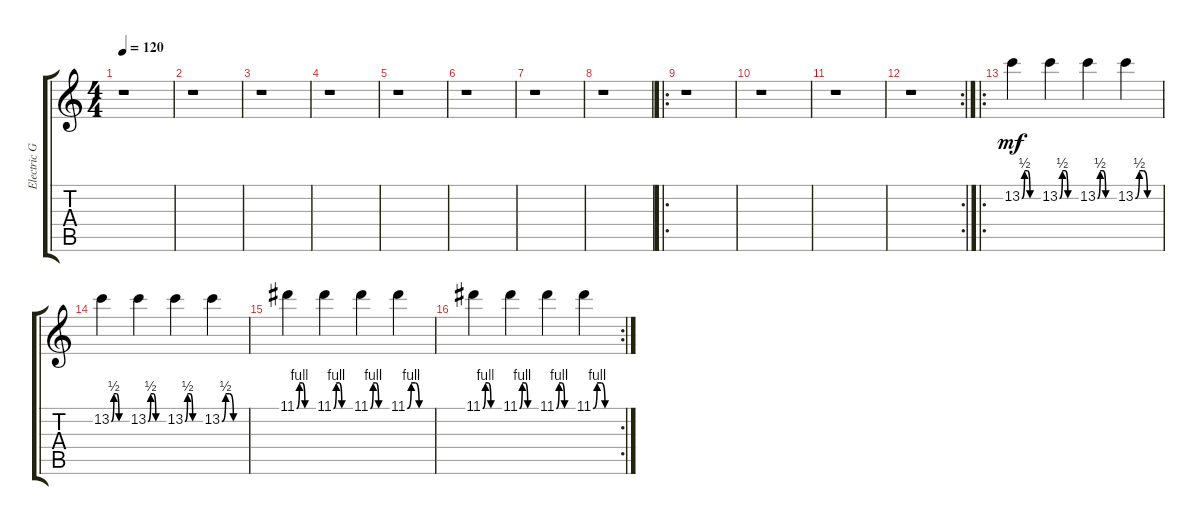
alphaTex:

\track ("Electric Guitar" "Electric G") {instrument overdrivenguitar}
\staff {score tabs}
\tuning (E4 B3 G3 D3 A2 E2) {hide}
\ts (4 4)
\tempo 120
\clef g2
\ks c
r.1{dy mf} |
r.1 |
r.1 |
r.1 |
r.1 |
r.1 |
r.1 |
r.1 |
\ro
r.1 |
r.1 |
r.1 |
\rc 2
r.1 |
\ro
13.2{be (custom 0 0 10 2 20 2 30 0 60 0)}.4 13.2{be (custom 0 0 10 2 20 2 30 0 60 0)}.4 13.2{be (custom 0 0 10 2 20 2 30 0 60 0)}.4 13.2{be (custom 0 0 10 2 20 2 30 0 60 0)}.4 |
13.2{be (custom 0 0 10 2 20 2 30 0 60 0)}.4 13.2{be (custom 0 0 10 2 20 2 30 0 60 0)}.4 13.2{be (custom 0 0 10 2 20 2 30 0 60 0)}.4 13.2{be (custom 0 0 10 2 20 2 30 0 60 0)}.4 |
11.1{be (custom 0 0 10 4 20 4 30 0 60 0)}.4 11.1{be (custom 0 0 10 4 20 4 30 0 60 0)}.4 11.1{be (custom 0 0 10 4 20 4 30 0 60 0)}.4 11.1{be (custom 0 0 10 4 20 4 30 0 60 0)}.4 |
\rc 2
11.1{be (custom 0 0 10 4 20 4 30 0 60 0)}.4 11.1{be (custom 0 0 10 4 20 4 30 0 60 0)}.4 11.1{be (custom 0 0 10 4 20 4 30 0 60 0)}.4 11.1{be (custom 0 0 10 4 20 4 30 0 60 0)}.4
